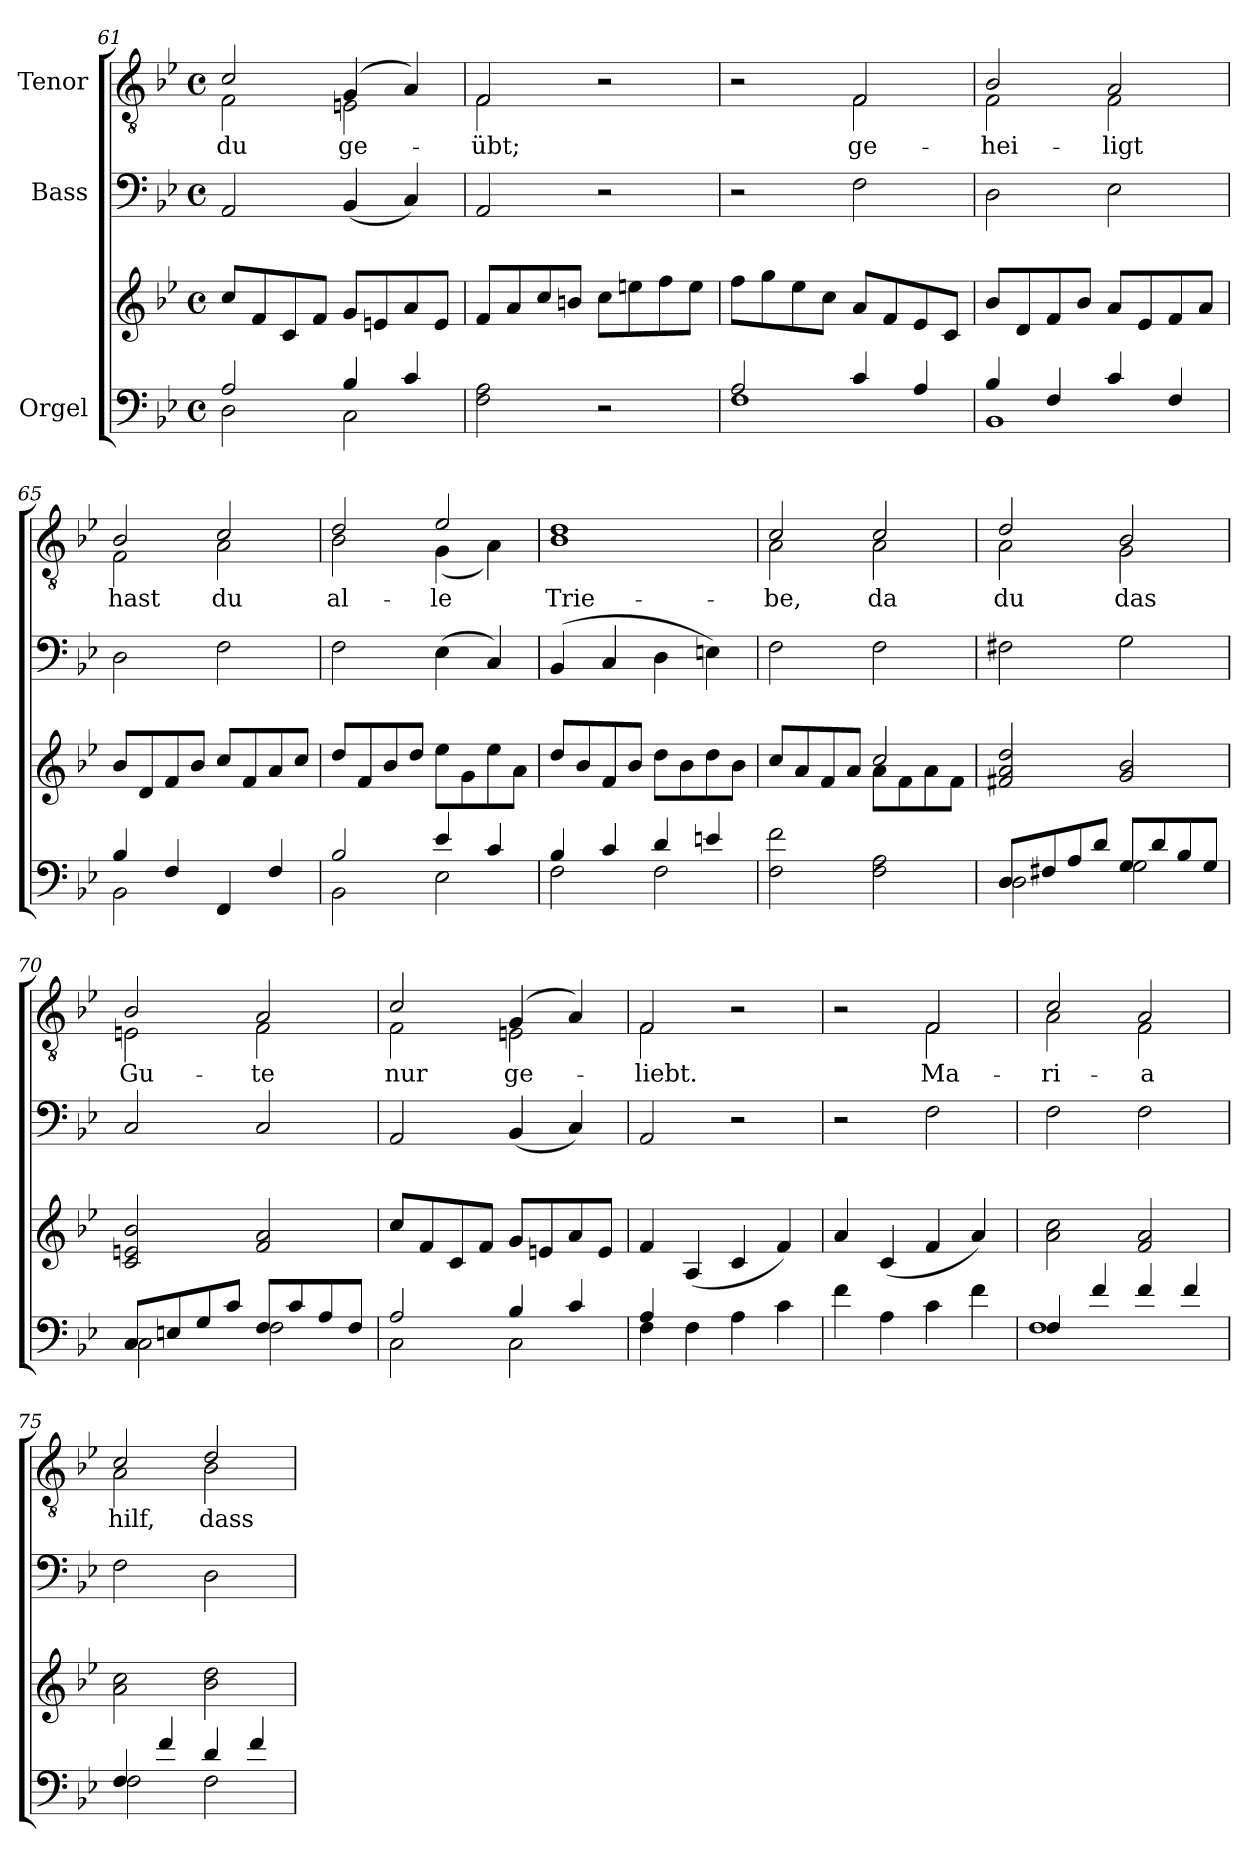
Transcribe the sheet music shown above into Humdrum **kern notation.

**kern	**kern	**kern	**kern	**text
*part3	*part3	*part2	*part1	*part1
*staff4	*staff3	*staff2	*staff1	*staff1
*I"Orgel	*	*I"Bass	*I"Tenor	*
*clefF4	*clefG2	*clefF4	*clefGv2	*
*k[b-e-]	*k[b-e-]	*k[b-e-]	*k[b-e-]	*
*M4/4	*M4/4	*M4/4	*M4/4	*
*met(c)	*met(c)	*met(c)	*met(c)	*
=61	=61	=61	=61	=61
*^	*	*	*	*
!	!	!	!	!	!LO:LY:b
*	*	*	*	*^	*
2A/	2D\	8cc/L	2AA/	2c/	2F\	du
.	.	8f/	.	.	.	.
.	.	8c/	.	.	.	.
.	.	8f/J	.	.	.	.
!	!	!	!	!	!	!LO:LY:b
4B-/	2C\	8g/L	(4BB-/	(4G/	2En\	ge-
.	.	8en/	.	.	.	.
4c/	.	8a/	4C/)	4A/)	.	.
.	.	8e/J	.	.	.	.
*v	*v	*	*	*	*	*
!!LO:LB:g=z	!!
=62	=62	=62	=62	=62	=62
!	!	!	!	!	!LO:LY:b
2F\ 2A\	8f/L	2AA/	2F/	2F\	-übt;
.	8a/	.	.	.	.
.	8cc/	.	.	.	.
.	8bn/J	.	.	.	.
2r	8cc\L	2r	2r	2ryy	.
.	8een\	.	.	.	.
.	8ff\	.	.	.	.
.	8ee\J	.	.	.	.
=63	=63	=63	=63	=63	=63
*^	*	*	*	*	*
2A/	1F	8ff\L	2r	2r	2ryy	.
.	.	8gg\	.	.	.	.
.	.	8ee-\	.	.	.	.
.	.	8cc\J	.	.	.	.
!	!	!	!	!	!	!LO:LY:b
4c/	.	8a/L	2F\	2F/	2F\	ge-
.	.	8f/	.	.	.	.
4A/	.	8e-/	.	.	.	.
.	.	8c/J	.	.	.	.
=64	=64	=64	=64	=64	=64	=64
!	!	!	!	!	!	!LO:LY:b
4B-/	1BB-	8b-/L	2D\	2B-/	2F\	-hei-
.	.	8d/	.	.	.	.
4F/	.	8f/	.	.	.	.
.	.	8b-/J	.	.	.	.
!	!	!	!	!	!	!LO:LY:b
4c/	.	8a/L	2E-\	2A/	2F\	-ligt
.	.	8e-/	.	.	.	.
4F/	.	8f/	.	.	.	.
.	.	8a/J	.	.	.	.
=65	=65	=65	=65	=65	=65	=65
!	!	!	!	!	!	!LO:LY:b
4B-/	2BB-\	8b-/L	2D\	2B-/	2F\	hast
.	.	8d/	.	.	.	.
4F/	.	8f/	.	.	.	.
.	.	8b-/J	.	.	.	.
!	!	!	!	!	!	!LO:LY:b
4FF/	2ryy	8cc/L	2F\	2c/	2A\	du
.	.	8f/	.	.	.	.
4F/	.	8a/	.	.	.	.
.	.	8cc/J	.	.	.	.
=66	=66	=66	=66	=66	=66	=66
!	!	!	!	!	!	!LO:LY:b
2B-/	2BB-\	8dd/L	2F\	2d/	2B-\	al-
.	.	8f/	.	.	.	.
.	.	8b-/	.	.	.	.
.	.	8dd/J	.	.	.	.
!	!	!	!	!	!	!LO:LY:b
4e-/	2E-\	8ee-\L	(4E-\	2e-/	(4G\	-le
.	.	8g\	.	.	.	.
4c/	.	8ee-\	4C/)	.	4A\)	.
.	.	8a\J	.	.	.	.
=67	=67	=67	=67	=67	=67	=67
!	!	!	!	!	!	!LO:LY:b
4B-/	2F\	8dd/L	(4BB-/	1d	1B-	Trie-
.	.	8b-/	.	.	.	.
4c/	.	8f/	4C/	.	.	.
.	.	8b-/J	.	.	.	.
4d/	2F\	8dd\L	4D\	.	.	.
.	.	8b-\	.	.	.	.
4en/	.	8dd\	4En\)	.	.	.
.	.	8b-\J	.	.	.	.
*v	*v	*	*	*	*	*
!!LO:LB:g=z	!!
=68	=68	=68	=68	=68	=68
*	*^	*	*	*	*
!	!	!	!	!	!	!LO:LY:b
2F\ 2f\	8cc/L	2ryy	2F\	2c/	2A\	-be,
.	8a/	.	.	.	.	.
.	8f/	.	.	.	.	.
.	8a/J	.	.	.	.	.
!	!	!	!	!	!	!LO:LY:b
2F\ 2A\	2cc/	8a\L	2F\	2c/	2A\	da
.	.	8f\	.	.	.	.
.	.	8a\	.	.	.	.
.	.	8f\J	.	.	.	.
=69	=69	=69	=69	=69	=69	=69
*^	*	*	*	*	*	*
!	!	!	!	!	!	!	!LO:LY:b
*	*	*v	*v	*	*	*	*
8D/L	2D\	2f#X/ 2a/ 2dd/	2F#X\	2d/	2A\	du
8F#X/	.	.	.	.	.	.
8A/	.	.	.	.	.	.
8d/J	.	.	.	.	.	.
!	!	!	!	!	!	!LO:LY:b
8G/L	2G\	2g/ 2b-/	2G\	2B-/	2G\	das
8d/	.	.	.	.	.	.
8B-/	.	.	.	.	.	.
8G/J	.	.	.	.	.	.
=70	=70	=70	=70	=70	=70	=70
!	!	!	!	!	!	!LO:LY:b
8C/L	2C\	2c/ 2en/ 2b-/	2C/	2B-/	2En\	Gu-
8En/	.	.	.	.	.	.
8G/	.	.	.	.	.	.
8c/J	.	.	.	.	.	.
!	!	!	!	!	!	!LO:LY:b
8F/L	2F\	2f/ 2a/	2C/	2A/	2F\	-te
8c/	.	.	.	.	.	.
8A/	.	.	.	.	.	.
8F/J	.	.	.	.	.	.
=71	=71	=71	=71	=71	=71	=71
!	!	!	!	!	!	!LO:LY:b
2A/	2C\	8cc/L	2AA/	2c/	2F\	nur
.	.	8f/	.	.	.	.
.	.	8c/	.	.	.	.
.	.	8f/J	.	.	.	.
!	!	!	!	!	!	!LO:LY:b
4B-/	2C\	8g/L	(4BB-/	(4G/	2En\	ge-
.	.	8en/	.	.	.	.
4c/	.	8a/	4C/)	4A/)	.	.
.	.	8e/J	.	.	.	.
=72	=72	=72	=72	=72	=72	=72
!	!	!	!	!	!	!LO:LY:b
4A/	4F\	4f/	2AA/	2F/	2F\	-liebt.
4F\	4ryy	(4A/	.	.	.	.
4A\	2ryy	4c/	2r	2r	2ryy	.
4c\	.	4f/)	.	.	.	.
*v	*v	*	*	*	*	*
=73	=73	=73	=73	=73	=73
4f\	4a/	2r	2r	2ryy	.
4A\	(4c/	.	.	.	.
!	!	!	!	!	!LO:LY:b
4c\	4f/	2F\	2F/	2F\	Ma-
4f\	4a/)	.	.	.	.
!!LO:LB:g=z	!!
=74	=74	=74	=74	=74	=74
*^	*	*	*	*	*
!	!	!	!	!	!	!LO:LY:b
4F/	1F	2a\ 2cc\	2F\	2c/	2A\	-ri-
4f/	.	.	.	.	.	.
!	!	!	!	!	!	!LO:LY:b
4f/	.	2f/ 2a/	2F\	2A/	2F\	-a
4f/	.	.	.	.	.	.
=75	=75	=75	=75	=75	=75	=75
!	!	!	!	!	!	!LO:LY:b
4F/	2F\	2a\ 2cc\	2F\	2c/	2A\	hilf,
4f/	.	.	.	.	.	.
!	!	!	!	!	!	!LO:LY:b
4d/	2F\	2b-\ 2dd\	2D\	2d/	2B-\	dass
4f/	.	.	.	.	.	.
*v	*v	*	*	*v	*v	*
=	=	=	=	=
*-	*-	*-	*-	*-
